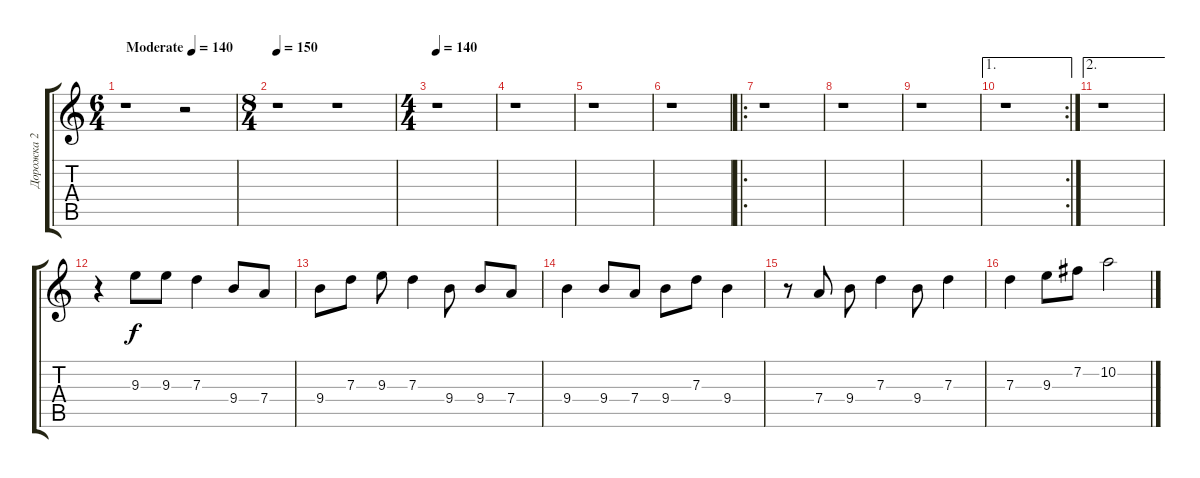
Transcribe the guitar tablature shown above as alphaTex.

\track ("Дорожка 2" "Дорожка 2") {instrument distortionguitar}
\staff {score tabs}
\tuning (E4 B3 G3 D3 A2 E2) {hide}
\ts (6 4)
\tempo (140 "Moderate")
\tempo 128
\tempo (140 "Moderate")
\clef g2
\ks c
r.1{dy f instrument distortionguitar} r.2 |
\ts (8 4)
\tempo 150
r.1 r.1 |
\ts (4 4)
\tempo 140
r.1 |
r.1 |
r.1 |
r.1 |
\ro
r.1 |
r.1 |
r.1 |
\ae 1
\rc 2
r.1 |
\ae 2
r.1 |
r.4 9.3.8 9.3.8 7.3.4 9.4.8 7.4.8 |
9.4.8 7.3.8 9.3.8 7.3.4 9.4.8 9.4.8 7.4.8 |
9.4.4 9.4.8 7.4.8 9.4.8 7.3.8 9.4.4 |
r.8 7.4.8 9.4.8 7.3.4 9.4.8 7.3.4 |
7.3.4 9.3.8 7.2.8 10.2.2
